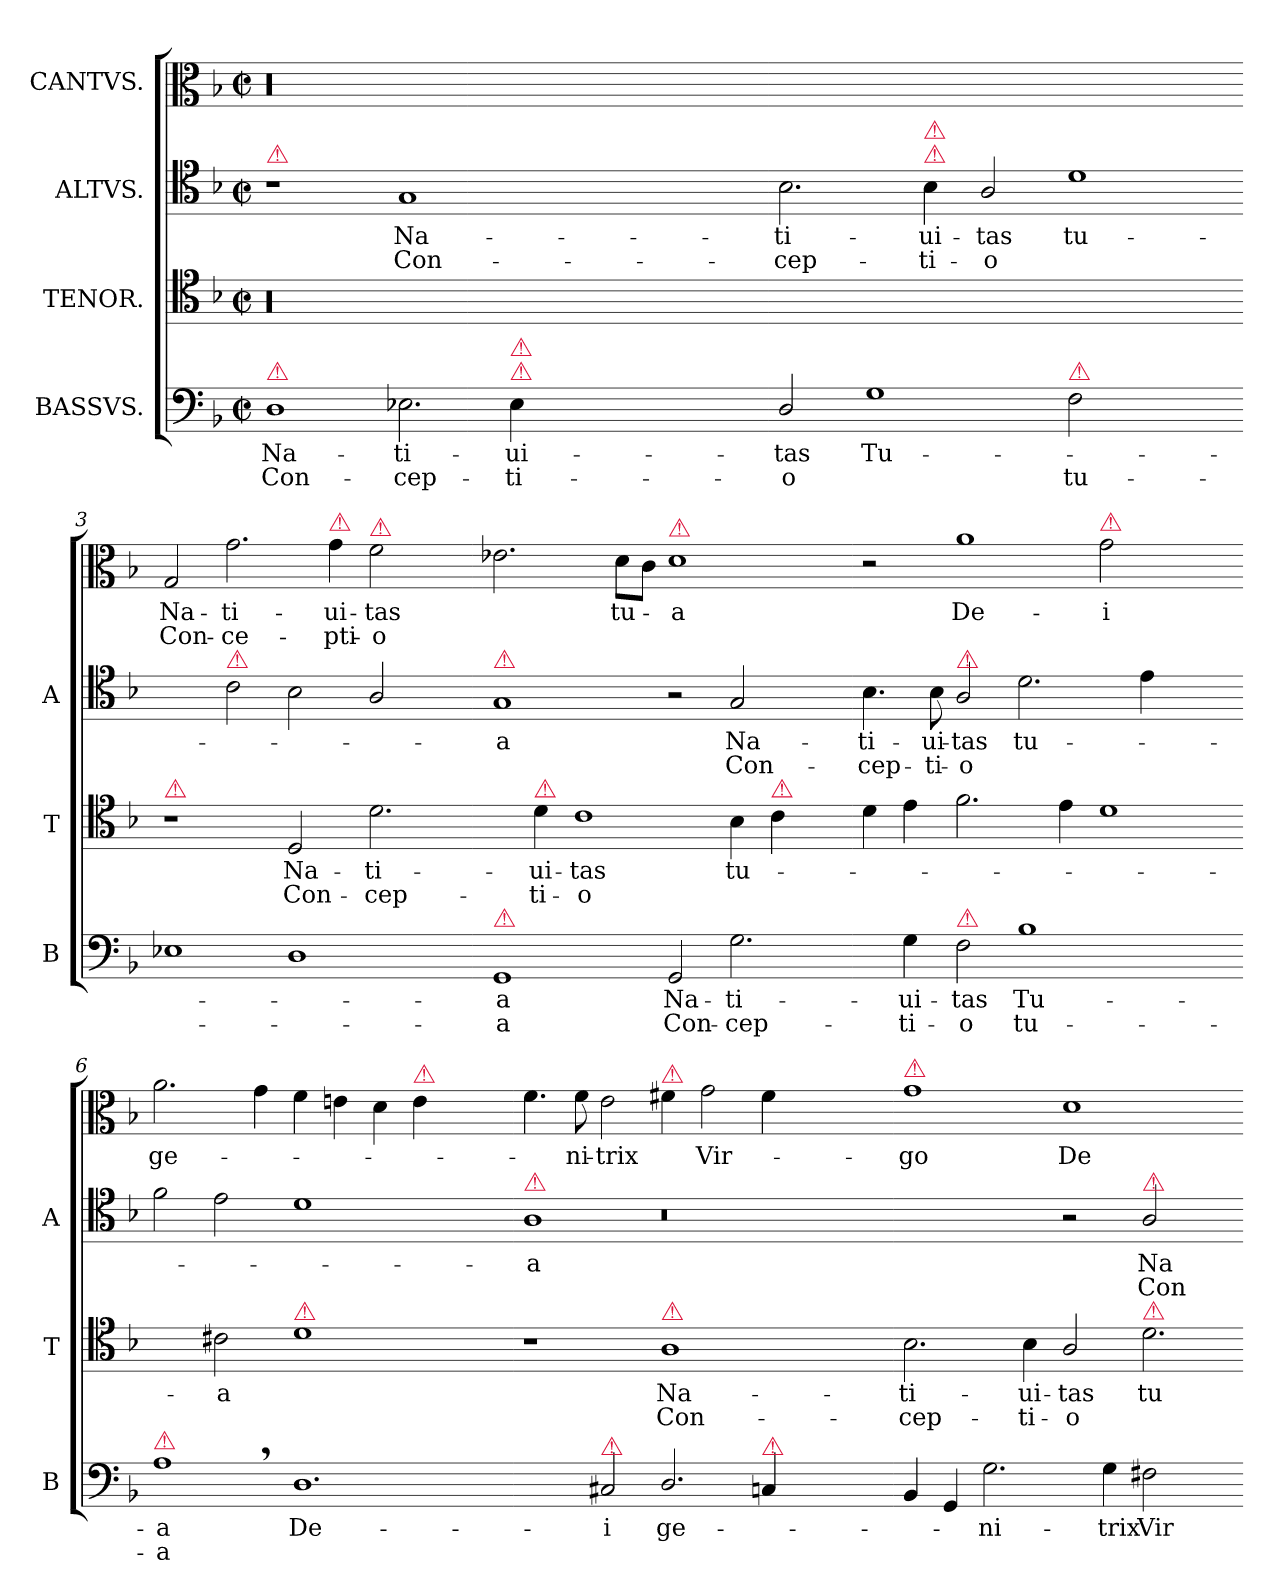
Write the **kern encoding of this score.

**kern	**text	**text	**kern	**text	**text	**kern	**text	**text	**kern	**text	**text
*part4	*part4	*part4	*part3	*part3	*part3	*part2	*part2	*part2	*part1	*part1	*part1
*staff4	*staff4	*staff4	*staff3	*staff3	*staff3	*staff2	*staff2	*staff2	*staff1	*staff1	*staff1
*I"BASSVS.	*	*	*I"TENOR.	*	*	*I"ALTVS.	*	*	*I"CANTVS.	*	*
*I'B	*	*	*I'T	*	*	*I'A	*	*	*	*	*
*clefF4	*	*	*clefC4	*	*	*clefC4	*	*	*clefC3	*	*
*k[b-]	*	*	*k[b-]	*	*	*k[b-]	*	*	*k[b-]	*	*
*M2/1	*	*	*M2/1	*	*	*M2/1	*	*	*M2/1	*	*
*met(c|)	*	*	*met(c|)	*	*	*met(c|)	*	*	*met(c|)	*	*
=1	=1	=1	=1	=1	=1	=1	=1	=1	=1	=1	=1
!	!	!	!	!	!	!LO:TX:a:color=crimson:t=⚠	!	!	!	!	!
!LO:TX:a:color=crimson:t=⚠	!	!	!	!	!	!	!	!	!	!	!
1D	Na-	Con-	00r	.	.	1r	.	.	00r	.	.
2.E-X\	-ti-	-cep-	.	.	.	1G	Na-	Con-	.	.	.
!LO:TX:a:color=crimson:t=⚠	!	!	!	!	!	!	!	!	!	!	!
!LO:TX:a:color=crimson:t=⚠	!	!	!	!	!	!	!	!	!	!	!
4E-\	-ui-	-ti-	.	.	.	.	.	.	.	.	.
0ryy	.	.	.	.	.	0ryy	.	.	.	.	.
=2-	=2-	=2-	=2-	=2-	=2-	=2-	=2-	=2-	=2-	=2-	=2-
2D/	-tas	-o	0ryy	.	.	2.B-\	-ti-	-cep-	0ryy	.	.
1G	Tu-	.	.	.	.	.	.	.	.	.	.
!	!	!	!	!	!	!LO:TX:a:color=crimson:t=⚠	!	!	!	!	!
!	!	!	!	!	!	!LO:TX:a:color=crimson:t=⚠	!	!	!	!	!
.	.	.	.	.	.	4B-\	-ui-	-ti-	.	.	.
.	.	.	.	.	.	2A/	-tas	-o	.	.	.
!LO:TX:a:color=crimson:t=⚠	!	!	!	!	!	!	!	!	!	!	!
2F\	.	tu-	.	.	.	1d\	tu-	.	.	.	.
2ryy	.	.	2ryy	.	.	.	.	.	2ryy	.	.
=3-	=3-	=3-	=3-	=3-	=3-	=3-	=3-	=3-	=3-	=3-	=3-
!	!	!	!LO:TX:a:color=crimson:t=⚠	!	!	!	!	!	!	!	!
1E-X	.	.	1r	.	.	2ryy	.	.	2G/	Na-	Con-
!	!	!	!	!	!	!LO:TX:a:color=crimson:t=⚠	!	!	!	!	!
.	.	.	.	.	.	2c\	.	.	2.g\	-ti-	-ce-
1D	.	.	2D/	Na-	Con-	2B-\	.	.	.	.	.
!	!	!	!	!	!	!	!	!	!LO:TX:a:color=crimson:t=⚠	!	!
.	.	.	.	.	.	.	.	.	4g\	-ui-	-pti-
!	!	!	!	!	!	!	!	!	!LO:TX:a:color=crimson:t=⚠	!	!
.	.	.	2.d\	-ti-	-cep-	2A/	.	.	2f\	-tas	-o
4ryy	.	.	.	.	.	4ryy	.	.	4ryy	.	.
=4-	=4-	=4-	=4-	=4-	=4-	=4-	=4-	=4-	=4-	=4-	=4-
!	!	!	!	!	!	!LO:TX:a:color=crimson:t=⚠	!	!	!	!	!
!LO:TX:a:color=crimson:t=⚠	!	!	!	!	!	!	!	!	!	!	!
1GG	-a	-a	4ryy	.	.	1G	-a	.	2.e-X\	.	.
!	!	!	!LO:TX:a:color=crimson:t=⚠	!	!	!	!	!	!	!	!
.	.	.	4d\	-ui-	-ti-	.	.	.	.	.	.
.	.	.	1c	-tas	-o	.	.	.	.	.	.
.	.	.	.	.	.	.	.	.	8d\L	tu-	.
.	.	.	.	.	.	.	.	.	8c\J	.	.
!	!	!	!	!	!	!	!	!	!LO:TX:a:color=crimson:t=⚠	!	!
2GG/	Na-	Con-	.	.	.	2r	.	.	1d	-a	.
2.G\	-ti-	-cep-	4B-\	tu-	.	2G/	Na-	Con-	.	.	.
!	!	!	!LO:TX:a:color=crimson:t=⚠	!	!	!	!	!	!	!	!
.	.	.	4c\	.	.	.	.	.	.	.	.
.	.	.	4ryy	.	.	4ryy	.	.	4ryy	.	.
=5-	=5-	=5-	=5-	=5-	=5-	=5-	=5-	=5-	=5-	=5-	=5-
4ryy	.	.	4d\	.	.	4.B-\	-ti-	-cep-	2r	.	.
4G\	-ui-	-ti-	4e\	.	.	.	.	.	.	.	.
.	.	.	.	.	.	8B-\	-ui-	-ti-	.	.	.
!	!	!	!	!	!	!LO:TX:a:color=crimson:t=⚠	!	!	!	!	!
!LO:TX:a:color=crimson:t=⚠	!	!	!	!	!	!	!	!	!	!	!
2F\	-tas	-o	2.f\	.	.	2A/	-tas	-o	1a	De-	.
1B-	Tu-	tu-	.	.	.	2.d\	tu-	.	.	.	.
.	.	.	4e\	.	.	.	.	.	.	.	.
!	!	!	!	!	!	!	!	!	!LO:TX:a:color=crimson:t=⚠	!	!
.	.	.	1d\	.	.	.	.	.	2g\	-i	.
.	.	.	.	.	.	4e\	.	.	.	.	.
2ryy	.	.	.	.	.	2ryy	.	.	2ryy	.	.
=6-	=6-	=6-	=6-	=6-	=6-	=6-	=6-	=6-	=6-	=6-	=6-
!LO:TX:a:color=crimson:t=⚠	!	!	!	!	!	!	!	!	!	!	!
1A,	-a	-a	2ryy	.	.	2f\	.	.	2.a\	ge-	.
.	.	.	2c#X\	-a	.	2e\	.	.	.	.	.
.	.	.	.	.	.	.	.	.	4g\	.	.
!	!	!	!LO:TX:a:color=crimson:t=⚠	!	!	!	!	!	!	!	!
1.D	De-	.	1d	.	.	1d	.	.	4f\	.	.
.	.	.	.	.	.	.	.	.	4en\	.	.
.	.	.	.	.	.	.	.	.	4d\	.	.
!	!	!	!	!	!	!	!	!	!LO:TX:a:color=crimson:t=⚠	!	!
.	.	.	.	.	.	.	.	.	4e\	.	.
.	.	.	2ryy	.	.	2ryy	.	.	2ryy	.	.
=7-	=7-	=7-	=7-	=7-	=7-	=7-	=7-	=7-	=7-	=7-	=7-
!	!	!	!	!	!	!LO:TX:a:color=crimson:t=⚠	!	!	!	!	!
2ryy	.	.	1r	.	.	1A	-a	.	4.f\	.	.
.	.	.	.	.	.	.	.	.	8f\	-ni-	.
!LO:TX:a:color=crimson:t=⚠	!	!	!	!	!	!	!	!	!	!	!
2C#X/	-i	.	.	.	.	.	.	.	2e\	-trix	.
!	!	!	!	!	!	!	!	!	!LO:TX:a:color=crimson:t=⚠	!	!
!	!	!	!LO:TX:a:color=crimson:t=⚠	!	!	!	!	!	!	!	!
2.D/	ge-	.	1A	Na-	Con-	0r	.	.	4f#X\	.	.
.	.	.	.	.	.	.	.	.	2g\	Vir-	.
!LO:TX:a:color=crimson:t=⚠	!	!	!	!	!	!	!	!	!	!	!
4Cn/	.	.	.	.	.	.	.	.	4f#\	.	.
1ryy	.	.	1ryy	.	.	.	.	.	1ryy	.	.
=8-	=8-	=8-	=8-	=8-	=8-	=8-	=8-	=8-	=8-	=8-	=8-
!	!	!	!	!	!	!	!	!	!LO:TX:a:color=crimson:t=⚠	!	!
4BB-/	.	.	2.B-\	-ti-	-cep-	1ryy	.	.	1g	-go	.
4GG/	.	.	.	.	.	.	.	.	.	.	.
2.G\	-ni-	.	.	.	.	.	.	.	.	.	.
.	.	.	4B-\	-ui-	-ti-	.	.	.	.	.	.
.	.	.	2A/	-tas	-o	2r	.	.	1d	De-	.
4G\	-trix	.	.	.	.	.	.	.	.	.	.
!	!	!	!	!	!	!LO:TX:a:color=crimson:t=⚠	!	!	!	!	!
!	!	!	!LO:TX:a:color=crimson:t=⚠	!	!	!	!	!	!	!	!
!	!	!	!	!	!	!	!LO:LY:i	!LO:LY:i	!	!	!
2F#X\	Vir-	.	2.d\	tu-	.	2A/	Na-	Con-	.	.	.
4ryy	.	.	.	.	.	4ryy	.	.	4ryy	.	.
=-	=-	=-	=-	=-	=-	=-	=-	=-	=-	=-	=-
*-	*-	*-	*-	*-	*-	*-	*-	*-	*-	*-	*-
